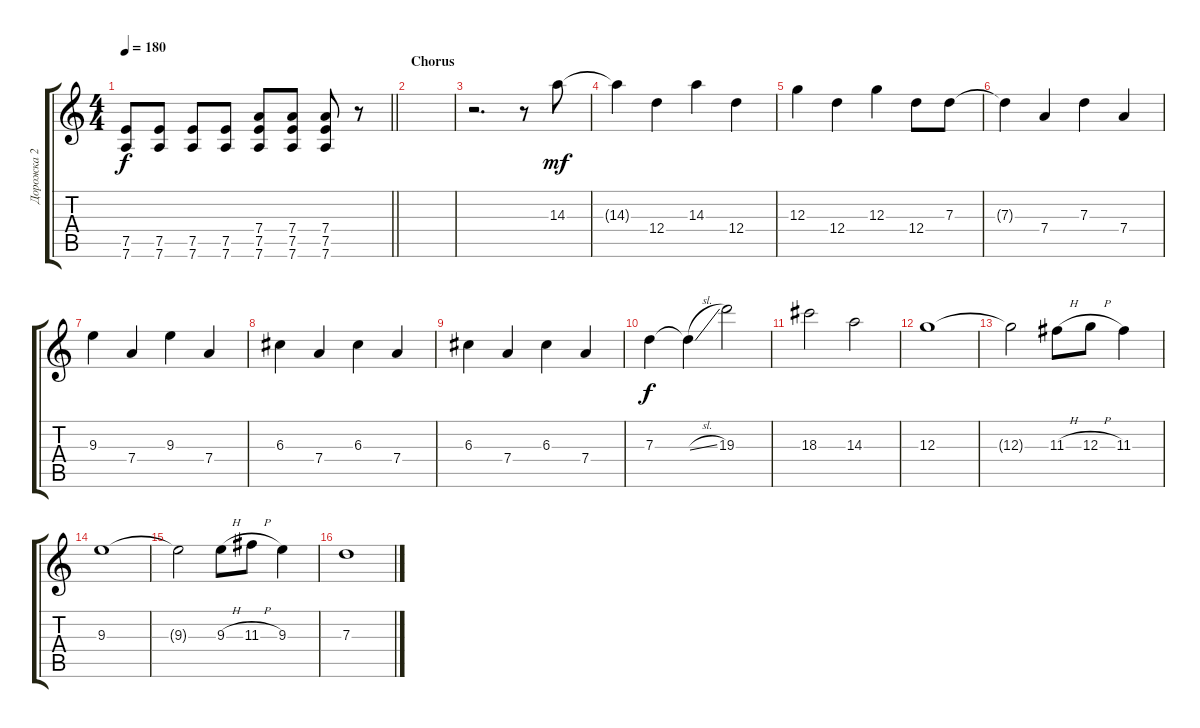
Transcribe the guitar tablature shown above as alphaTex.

\track ("Дорожка 2" "Дорожка 2") {instrument distortionguitar}
\staff {score tabs}
\tuning (E4 B3 G3 D3 A2 D2) {hide}
\ts (4 4)
\tempo 180
\clef g2
\barLineRight lightlight
\ks c
(7.5 7.6).8{dy f} (7.5 7.6).8 (7.5 7.6).8 (7.5 7.6).8 (7.4 7.5 7.6).8 (7.4 7.5 7.6).8 (7.4 7.5 7.6).8 r.8 |
\section ("" "Chorus")
|
r.2{d} r.8 14.3.8{dy mf} |
14.3{t}.4 12.4.4 14.3.4 12.4.4 |
12.3.4 12.4.4 12.3.4 12.4.8 7.3.8 |
7.3{t}.4 7.4.4 7.3.4 7.4.4 |
9.3.4 7.4.4 9.3.4 7.4.4 |
6.3.4 7.4.4 6.3.4 7.4.4 |
6.3.4 7.4.4 6.3.4 7.4.4 |
7.3.4{dy f} 7.3{sl t}.4 19.3.2 |
18.3.2 14.3.2 |
12.3.1 |
12.3{t}.2 11.3{h}.8 12.3{h}.8 11.3.4 |
9.3.1 |
9.3{t}.2 9.3{h}.8 11.3{h}.8 9.3.4 |
7.3.1
